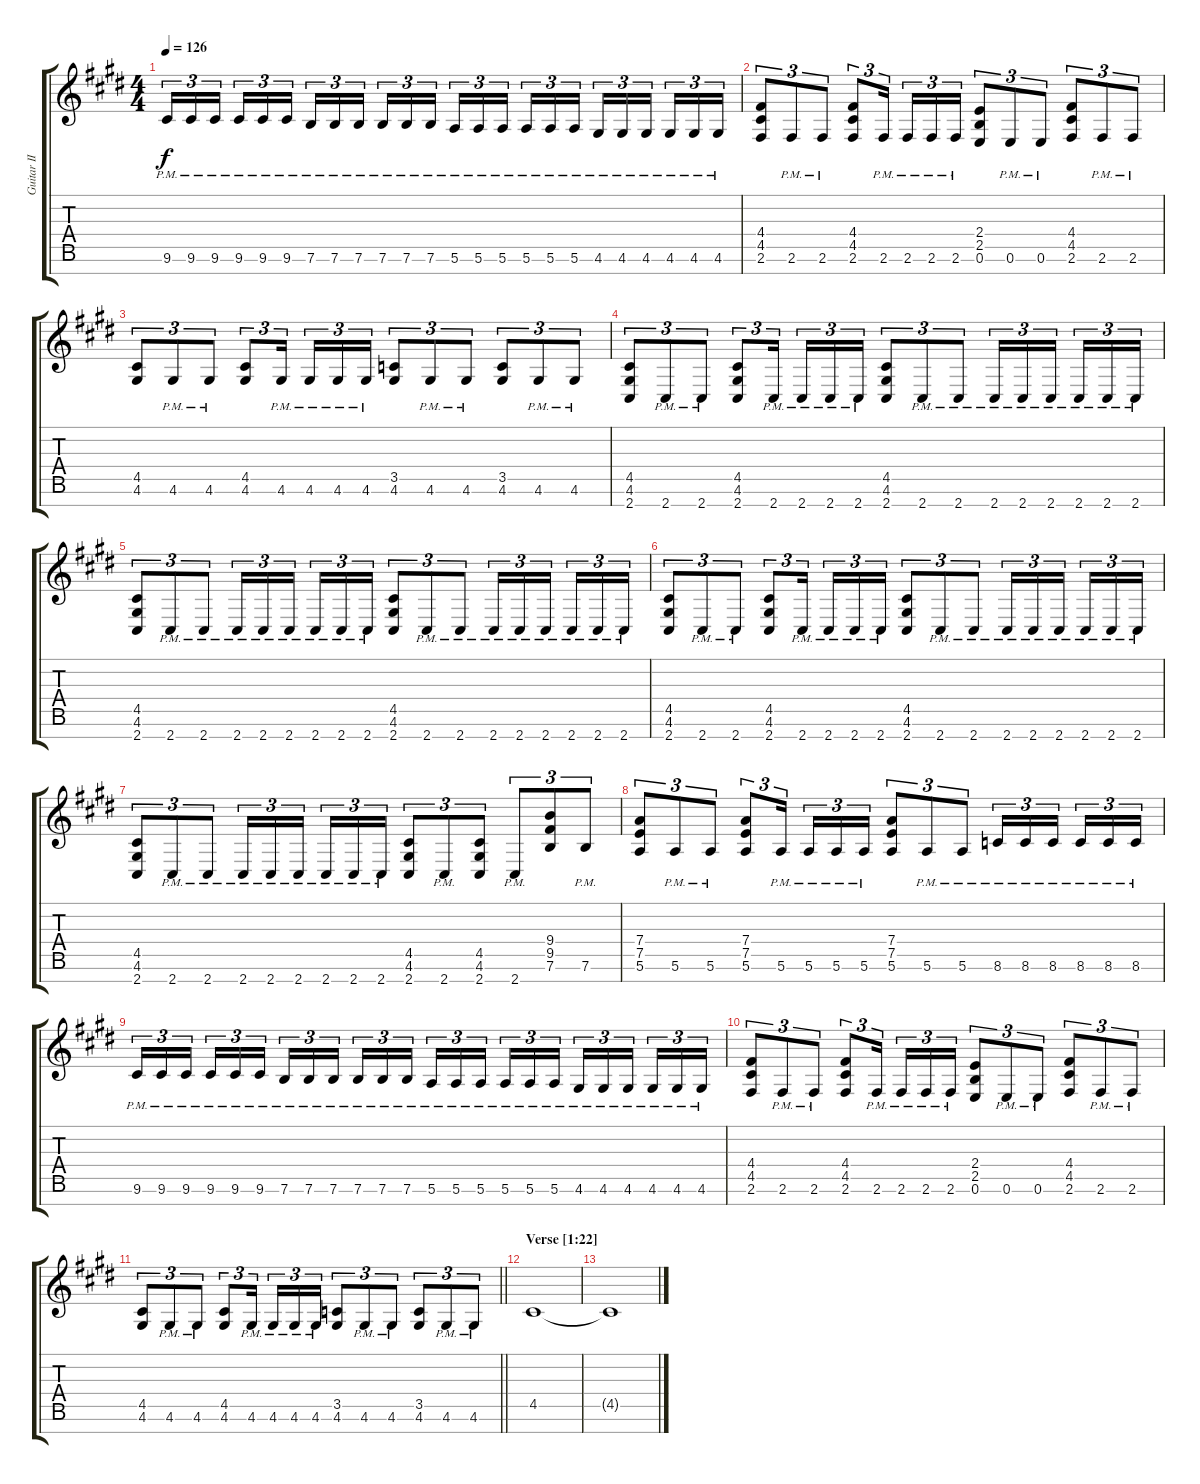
\track ("Guitar II" "Guitar II") {instrument distortionguitar}
\staff {score tabs}
\tuning (E4 B3 G3 D3 A2 E2 B1) {hide}
\ts (4 4)
\tempo 126
\clef g2
\ks c#minor
9.6{pm}.16{tu (3 2) dy f} 9.6{pm}.16{tu (3 2)} 9.6{pm}.16{tu (3 2) beam splitsecondary} 9.6{pm}.16{tu (3 2)} 9.6{pm}.16{tu (3 2)} 9.6{pm}.16{tu (3 2)} 7.6{pm}.16{tu (3 2)} 7.6{pm}.16{tu (3 2)} 7.6{pm}.16{tu (3 2) beam splitsecondary} 7.6{pm}.16{tu (3 2)} 7.6{pm}.16{tu (3 2)} 7.6{pm}.16{tu (3 2)} 5.6{pm}.16{tu (3 2)} 5.6{pm}.16{tu (3 2)} 5.6{pm}.16{tu (3 2) beam splitsecondary} 5.6{pm}.16{tu (3 2)} 5.6{pm}.16{tu (3 2)} 5.6{pm}.16{tu (3 2)} 4.6{pm}.16{tu (3 2)} 4.6{pm}.16{tu (3 2)} 4.6{pm}.16{tu (3 2) beam splitsecondary} 4.6{pm}.16{tu (3 2)} 4.6{pm}.16{tu (3 2)} 4.6{pm}.16{tu (3 2)} |
(4.4 4.5 2.6).8{tu (3 2)} 2.6{pm}.8{tu (3 2)} 2.6{pm}.8{tu (3 2)} (4.4 4.5 2.6).8{tu (3 2)} 2.6{pm}.16{tu (3 2) beam splitsecondary} 2.6{pm}.16{tu (3 2)} 2.6{pm}.16{tu (3 2)} 2.6{pm}.16{tu (3 2)} (2.4 2.5 0.6).8{tu (3 2)} 0.6{pm}.8{tu (3 2)} 0.6{pm}.8{tu (3 2)} (4.4 4.5 2.6).8{tu (3 2)} 2.6{pm}.8{tu (3 2)} 2.6{pm}.8{tu (3 2)} |
(4.5 4.6).8{tu (3 2)} 4.6{pm}.8{tu (3 2)} 4.6{pm}.8{tu (3 2)} (4.5 4.6).8{tu (3 2)} 4.6{pm}.16{tu (3 2) beam splitsecondary} 4.6{pm}.16{tu (3 2)} 4.6{pm}.16{tu (3 2)} 4.6{pm}.16{tu (3 2)} (3.5 4.6).8{tu (3 2)} 4.6{pm}.8{tu (3 2)} 4.6{pm}.8{tu (3 2)} (3.5 4.6).8{tu (3 2)} 4.6{pm}.8{tu (3 2)} 4.6{pm}.8{tu (3 2)} |
(4.5 4.6 2.7).8{tu (3 2)} 2.7{pm}.8{tu (3 2)} 2.7{pm}.8{tu (3 2)} (4.5 4.6 2.7).8{tu (3 2)} 2.7{pm}.16{tu (3 2) beam splitsecondary} 2.7{pm}.16{tu (3 2)} 2.7{pm}.16{tu (3 2)} 2.7{pm}.16{tu (3 2)} (4.5 4.6 2.7).8{tu (3 2)} 2.7{pm}.8{tu (3 2)} 2.7{pm}.8{tu (3 2)} 2.7{pm}.16{tu (3 2)} 2.7{pm}.16{tu (3 2)} 2.7{pm}.16{tu (3 2) beam splitsecondary} 2.7{pm}.16{tu (3 2)} 2.7{pm}.16{tu (3 2)} 2.7{pm}.16{tu (3 2)} |
(4.5 4.6 2.7).8{tu (3 2)} 2.7{pm}.8{tu (3 2)} 2.7{pm}.8{tu (3 2)} 2.7{pm}.16{tu (3 2)} 2.7{pm}.16{tu (3 2)} 2.7{pm}.16{tu (3 2) beam splitsecondary} 2.7{pm}.16{tu (3 2)} 2.7{pm}.16{tu (3 2)} 2.7{pm}.16{tu (3 2)} (4.5 4.6 2.7).8{tu (3 2)} 2.7{pm}.8{tu (3 2)} 2.7{pm}.8{tu (3 2)} 2.7{pm}.16{tu (3 2)} 2.7{pm}.16{tu (3 2)} 2.7{pm}.16{tu (3 2) beam splitsecondary} 2.7{pm}.16{tu (3 2)} 2.7{pm}.16{tu (3 2)} 2.7{pm}.16{tu (3 2)} |
(4.5 4.6 2.7).8{tu (3 2)} 2.7{pm}.8{tu (3 2)} 2.7{pm}.8{tu (3 2)} (4.5 4.6 2.7).8{tu (3 2)} 2.7{pm}.16{tu (3 2) beam splitsecondary} 2.7{pm}.16{tu (3 2)} 2.7{pm}.16{tu (3 2)} 2.7{pm}.16{tu (3 2)} (4.5 4.6 2.7).8{tu (3 2)} 2.7{pm}.8{tu (3 2)} 2.7{pm}.8{tu (3 2)} 2.7{pm}.16{tu (3 2)} 2.7{pm}.16{tu (3 2)} 2.7{pm}.16{tu (3 2) beam splitsecondary} 2.7{pm}.16{tu (3 2)} 2.7{pm}.16{tu (3 2)} 2.7{pm}.16{tu (3 2)} |
(4.5 4.6 2.7).8{tu (3 2)} 2.7{pm}.8{tu (3 2)} 2.7{pm}.8{tu (3 2)} 2.7{pm}.16{tu (3 2)} 2.7{pm}.16{tu (3 2)} 2.7{pm}.16{tu (3 2) beam splitsecondary} 2.7{pm}.16{tu (3 2)} 2.7{pm}.16{tu (3 2)} 2.7{pm}.16{tu (3 2)} (4.5 4.6 2.7).8{tu (3 2)} 2.7{pm}.8{tu (3 2)} (4.5 4.6 2.7).8{tu (3 2)} 2.7{pm}.8{tu (3 2)} (9.4 9.5 7.6).8{tu (3 2)} 7.6{pm}.8{tu (3 2)} |
(7.4 7.5 5.6).8{tu (3 2)} 5.6{pm}.8{tu (3 2)} 5.6{pm}.8{tu (3 2)} (7.4 7.5 5.6).8{tu (3 2)} 5.6{pm}.16{tu (3 2) beam splitsecondary} 5.6{pm}.16{tu (3 2)} 5.6{pm}.16{tu (3 2)} 5.6{pm}.16{tu (3 2)} (7.4 7.5 5.6).8{tu (3 2)} 5.6{pm}.8{tu (3 2)} 5.6{pm}.8{tu (3 2)} 8.6{pm}.16{tu (3 2)} 8.6{pm}.16{tu (3 2)} 8.6{pm}.16{tu (3 2) beam splitsecondary} 8.6{pm}.16{tu (3 2)} 8.6{pm}.16{tu (3 2)} 8.6{pm}.16{tu (3 2)} |
9.6{pm}.16{tu (3 2)} 9.6{pm}.16{tu (3 2)} 9.6{pm}.16{tu (3 2) beam splitsecondary} 9.6{pm}.16{tu (3 2)} 9.6{pm}.16{tu (3 2)} 9.6{pm}.16{tu (3 2)} 7.6{pm}.16{tu (3 2)} 7.6{pm}.16{tu (3 2)} 7.6{pm}.16{tu (3 2) beam splitsecondary} 7.6{pm}.16{tu (3 2)} 7.6{pm}.16{tu (3 2)} 7.6{pm}.16{tu (3 2)} 5.6{pm}.16{tu (3 2)} 5.6{pm}.16{tu (3 2)} 5.6{pm}.16{tu (3 2) beam splitsecondary} 5.6{pm}.16{tu (3 2)} 5.6{pm}.16{tu (3 2)} 5.6{pm}.16{tu (3 2)} 4.6{pm}.16{tu (3 2)} 4.6{pm}.16{tu (3 2)} 4.6{pm}.16{tu (3 2) beam splitsecondary} 4.6{pm}.16{tu (3 2)} 4.6{pm}.16{tu (3 2)} 4.6{pm}.16{tu (3 2)} |
(4.4 4.5 2.6).8{tu (3 2)} 2.6{pm}.8{tu (3 2)} 2.6{pm}.8{tu (3 2)} (4.4 4.5 2.6).8{tu (3 2)} 2.6{pm}.16{tu (3 2) beam splitsecondary} 2.6{pm}.16{tu (3 2)} 2.6{pm}.16{tu (3 2)} 2.6{pm}.16{tu (3 2)} (2.4 2.5 0.6).8{tu (3 2)} 0.6{pm}.8{tu (3 2)} 0.6{pm}.8{tu (3 2)} (4.4 4.5 2.6).8{tu (3 2)} 2.6{pm}.8{tu (3 2)} 2.6{pm}.8{tu (3 2)} |
\barLineRight lightlight
(4.5 4.6).8{tu (3 2)} 4.6{pm}.8{tu (3 2)} 4.6{pm}.8{tu (3 2)} (4.5 4.6).8{tu (3 2)} 4.6{pm}.16{tu (3 2) beam splitsecondary} 4.6{pm}.16{tu (3 2)} 4.6{pm}.16{tu (3 2)} 4.6{pm}.16{tu (3 2)} (3.5 4.6).8{tu (3 2)} 4.6{pm}.8{tu (3 2)} 4.6{pm}.8{tu (3 2)} (3.5 4.6).8{tu (3 2)} 4.6{pm}.8{tu (3 2)} 4.6{pm}.8{tu (3 2)} |
\section ("" "Verse [1:22]")
4.5.1{volume 0} |
4.5{t}.1
